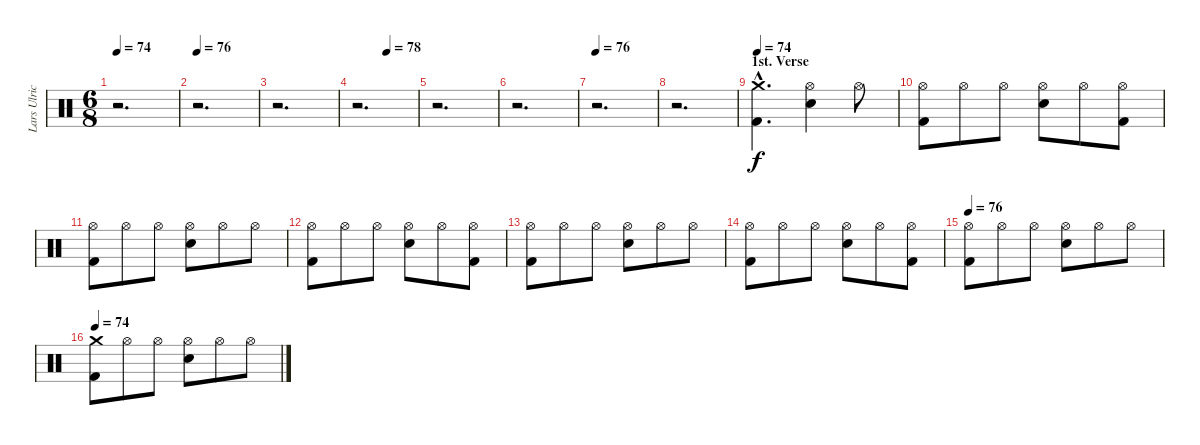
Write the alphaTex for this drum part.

\track ("Lars Ulrich (Drums)" "Lars Ulric") {instrument percussion}
\staff {score}
\articulation defaults
\ts (6 8)
\tempo 74
\clef neutral
\ks c
r.2{d dy f} |
\tempo 76
r.2{d} |
r.2{d} |
\tempo (78 0.5)
r.2{d} |
r.2{d} |
r.2{d} |
\tempo 76
r.2{d} |
r.2{d} |
\section ("" "1st. Verse")
\tempo 74
("Kick (hit) 2"{hac} "Crash medium (hit)"{hac}).4{d} ("Snare (hit) 2" "Hi-Hat (open)").4 "Hi-Hat (open)".8 |
("Kick (hit) 2" "Hi-Hat (open)").8 "Hi-Hat (open)".8 "Hi-Hat (open)".8 ("Snare (hit) 2" "Hi-Hat (open)").8 "Hi-Hat (open)".8 ("Kick (hit) 2" "Hi-Hat (open)").8 |
("Kick (hit) 2" "Hi-Hat (open)").8 "Hi-Hat (open)".8 "Hi-Hat (open)".8 ("Snare (hit) 2" "Hi-Hat (open)").8 "Hi-Hat (open)".8 "Hi-Hat (open)".8 |
("Kick (hit) 2" "Hi-Hat (open)").8 "Hi-Hat (open)".8 "Hi-Hat (open)".8 ("Snare (hit) 2" "Hi-Hat (open)").8 "Hi-Hat (open)".8 ("Kick (hit) 2" "Hi-Hat (open)").8 |
("Kick (hit) 2" "Hi-Hat (open)").8 "Hi-Hat (open)".8 "Hi-Hat (open)".8 ("Snare (hit) 2" "Hi-Hat (open)").8 "Hi-Hat (open)".8 "Hi-Hat (open)".8 |
("Kick (hit) 2" "Hi-Hat (open)").8 "Hi-Hat (open)".8 "Hi-Hat (open)".8 ("Snare (hit) 2" "Hi-Hat (open)").8 "Hi-Hat (open)".8 ("Kick (hit) 2" "Hi-Hat (open)").8 |
\tempo 76
("Kick (hit) 2" "Hi-Hat (open)").8 "Hi-Hat (open)".8 "Hi-Hat (open)".8 ("Snare (hit) 2" "Hi-Hat (open)").8 "Hi-Hat (open)".8 "Hi-Hat (open)".8 |
\tempo 74
("Crash medium (hit)" "Kick (hit) 2").8 "Hi-Hat (open)".8 "Hi-Hat (open)".8 ("Snare (hit) 2" "Hi-Hat (open)").8 "Hi-Hat (open)".8 "Hi-Hat (open)".8
